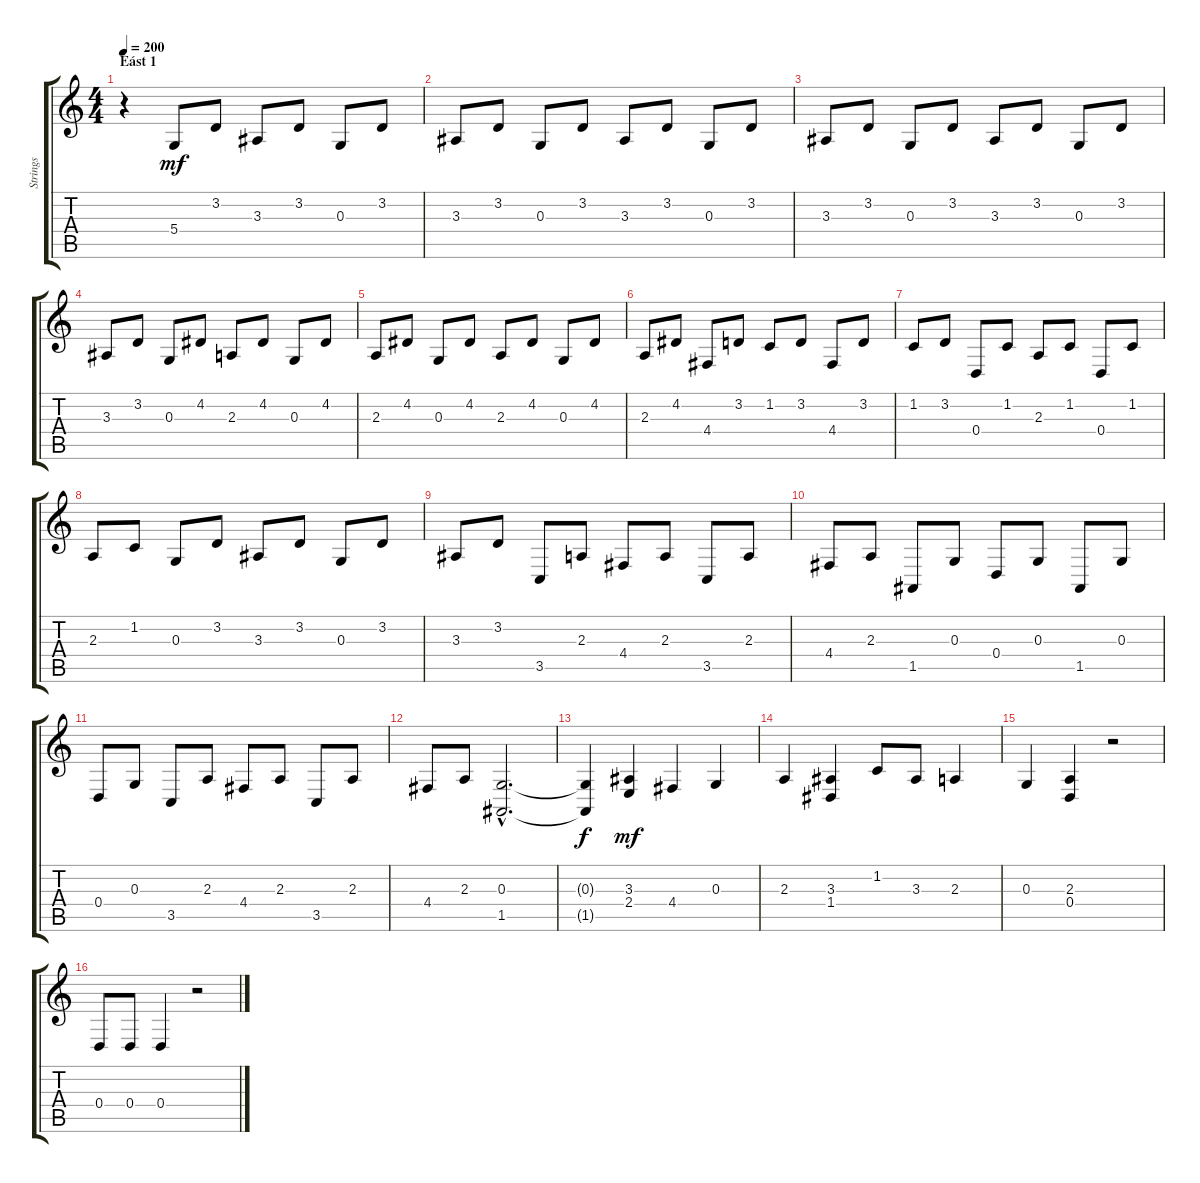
\track ("Strings" "Strings") {instrument stringensemble1}
\staff {score tabs}
\tuning (E4 B3 G3 D3 A2 E2) {hide}
\ts (4 4)
\section ("" "Èást 1")
\tempo 200
\clef g2
\ks c
r.4{dy mf instrument stringensemble1} 5.4.8 3.2.8 3.3.8 3.2.8 0.3.8 3.2.8 |
3.3.8 3.2.8 0.3.8 3.2.8 3.3.8 3.2.8 0.3.8 3.2.8 |
3.3.8 3.2.8 0.3.8 3.2.8 3.3.8 3.2.8 0.3.8 3.2.8 |
3.3.8 3.2.8 0.3.8 4.2.8 2.3.8 4.2.8 0.3.8 4.2.8 |
2.3.8 4.2.8 0.3.8 4.2.8 2.3.8 4.2.8 0.3.8 4.2.8 |
2.3.8 4.2.8 4.4.8 3.2.8 1.2.8 3.2.8 4.4.8 3.2.8 |
1.2.8 3.2.8 0.4.8 1.2.8 2.3.8 1.2.8 0.4.8 1.2.8 |
2.3.8 1.2.8 0.3.8 3.2.8 3.3.8 3.2.8 0.3.8 3.2.8 |
3.3.8 3.2.8 3.5.8 2.3.8 4.4.8 2.3.8 3.5.8 2.3.8 |
4.4.8 2.3.8 1.5.8 0.3.8 0.4.8 0.3.8 1.5.8 0.3.8 |
0.4.8 0.3.8 3.5.8 2.3.8 4.4.8 2.3.8 3.5.8 2.3.8 |
4.4.8 2.3.8 (0.3{hac} 1.5{hac}).2{d} |
(0.3{t} 1.5{t}).4{dy f} (3.3 2.4).4{dy mf} 4.4.4 0.3.4 |
2.3.4 (3.3 1.4).4 1.2.8 3.3.8 2.3.4 |
0.3.4 (2.3 0.4).4 r.2 |
0.4.8 0.4.8 0.4.4 r.2
